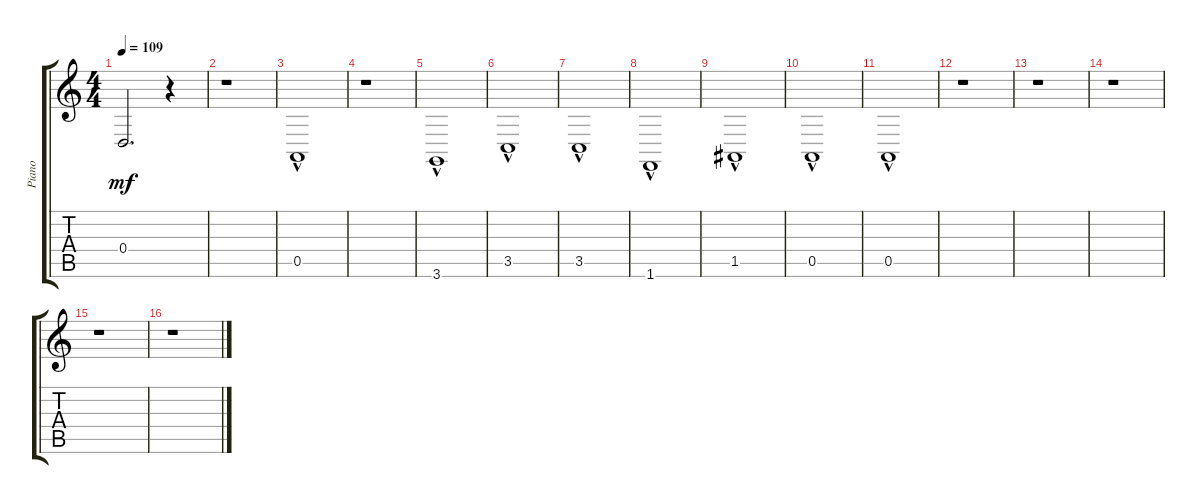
\track ("Piano" "Piano") {instrument acousticgrandpiano}
\staff {score tabs}
\tuning (E4 B3 G3 D3 A2 E2) {hide}
\ts (4 4)
\tempo 109
\clef g2
\ks c
0.4.2{d dy mf} r.4 |
r.1 |
0.5{hac}.1 |
r.1 |
3.6{hac}.1 |
3.5{hac}.1 |
3.5{hac}.1 |
1.6{hac}.1 |
1.5{hac}.1 |
0.5{hac}.1 |
0.5{hac}.1 |
r.1 |
r.1 |
r.1 |
r.1 |
r.1
